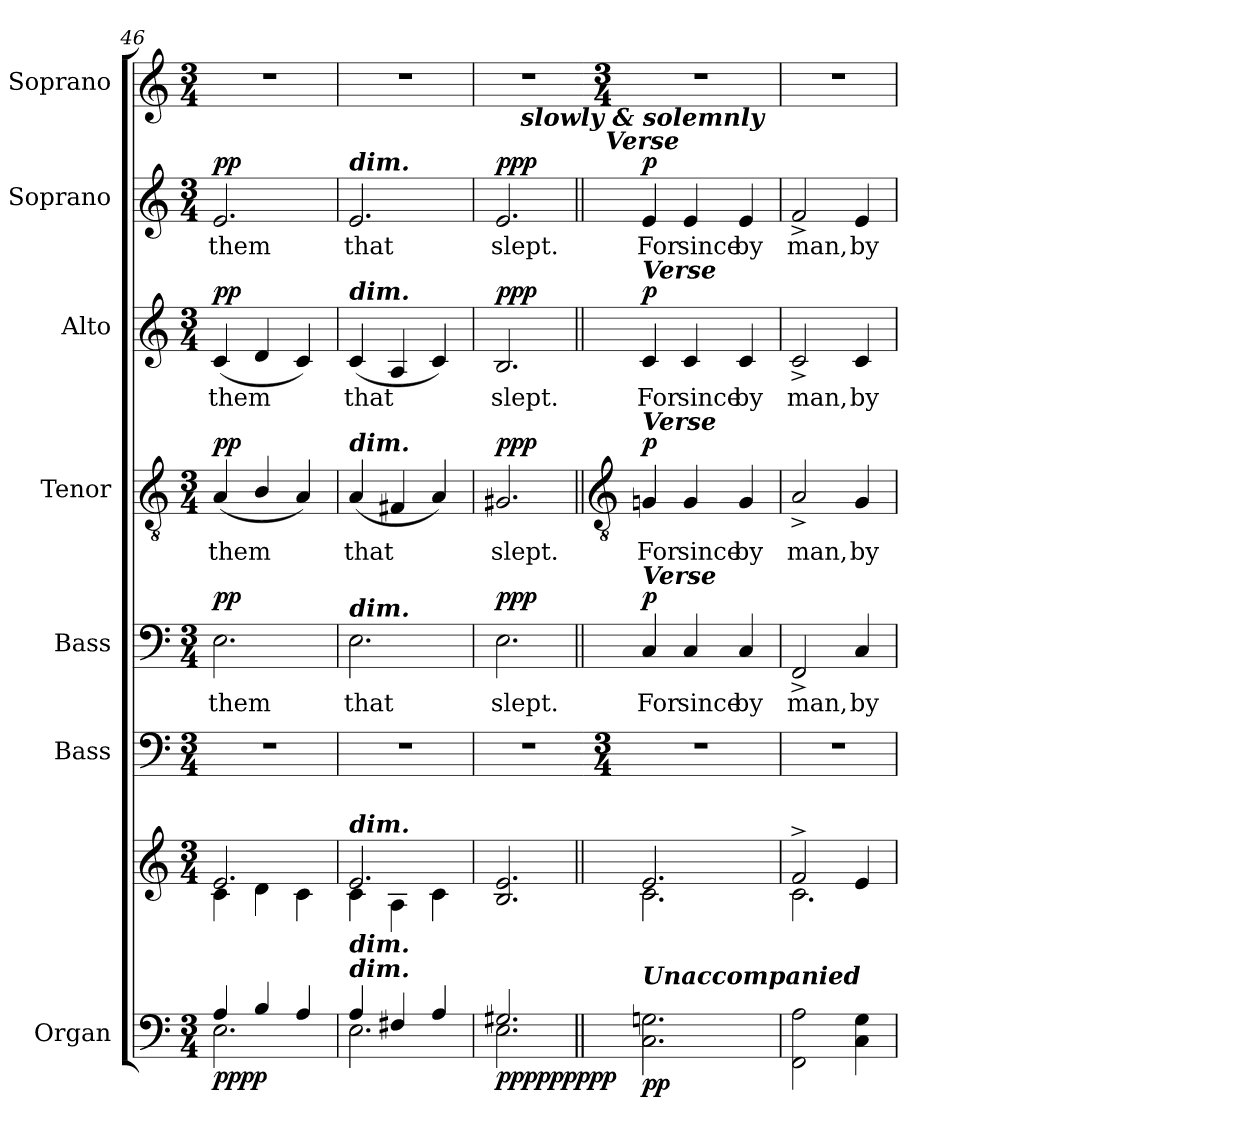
**kern	**kern	**dynam	**kern	**kern	**text	**dynam	**kern	**text	**dynam	**kern	**text	**dynam	**kern	**text	**dynam	**kern
*part7	*part7	*part7	*part6	*part5	*part5	*part5	*part4	*part4	*part4	*part3	*part3	*part3	*part2	*part2	*part2	*part1
*staff8	*staff7	*staff7/8	*staff6	*staff5	*staff5	*staff5	*staff4	*staff4	*staff4	*staff3	*staff3	*staff3	*staff2	*staff2	*staff2	*staff1
*I"Organ	*	*	*I"Bass	*I"Bass	*	*	*I"Tenor	*	*	*I"Alto	*	*	*I"Soprano	*	*	*I"Soprano
*	*	*	*I'B	*I'B	*	*	*I'T	*	*	*I'A	*	*	*I'S	*	*	*I'S
*clefF4	*clefG2	*	*clefF4	*clefF4	*	*	*clefGv2	*	*	*clefG2	*	*	*clefG2	*	*	*clefG2
*k[]	*k[]	*	*k[]	*k[]	*	*	*k[]	*	*	*k[]	*	*	*k[]	*	*	*k[]
*C:	*C:	*	*C:	*C:	*	*	*C:	*	*	*C:	*	*	*C:	*	*	*C:
*M3/4	*M3/4	*	*M3/4	*M3/4	*	*	*M3/4	*	*	*M3/4	*	*	*M3/4	*	*	*M3/4
=46	=46	=46	=46	=46	=46	=46	=46	=46	=46	=46	=46	=46	=46	=46	=46	=46
*^	*^	*	*	*	*	*	*	*	*	*	*	*	*	*	*	*
!	!	!	!	!LO:DY:b=2	!	!	!LO:LY:b	!	!	!LO:LY:b	!	!	!LO:LY:b	!	!	!LO:LY:b	!	!
!	!	!	!	!LO:DY:n=1:b	!	!	!	!LO:DY:b	!	!	!LO:DY:b	!	!	!LO:DY:b	!	!	!LO:DY:b	!
4A/	2.E\	2.e/	4c\	pp pp	2.r	2.E	them	pp	(<4A	them	pp	(<4c	them	pp	2.e	them	pp	2.r
4B/	.	.	4d\	.	.	.	.	.	4B/	.	.	4d	.	.	.	.	.	.
4A/	.	.	4c\	.	.	.	.	.	4A)	.	.	4c)	.	.	.	.	.	.
=47	=47	=47	=47	=47	=47	=47	=47	=47	=47	=47	=47	=47	=47	=47	=47	=47	=47	=47
!	!	!	!	!	!	!	!	!	!	!	!	!	!	!	!LO:TX:a:Bi:t=dim.	!	!	!
!	!	!	!	!	!	!	!	!	!	!	!	!LO:TX:a:Bi:t=dim.	!	!	!	!	!	!
!	!	!	!	!	!	!	!	!	!LO:TX:a:Bi:t=dim.	!	!	!	!	!	!	!	!	!
!	!	!	!	!	!	!LO:TX:a:Bi:t=dim.	!	!	!	!	!	!	!	!	!	!	!	!
!	!	!LO:TX:a:Bi:t=dim.	!	!	!	!	!	!	!	!	!	!	!	!	!	!	!	!
!LO:TX:a:Bi:t=dim.	!	!	!	!	!	!	!	!	!	!	!	!	!	!	!	!	!	!
!LO:TX:a:Bi:t=dim.	!	!	!	!	!	!	!	!	!	!	!	!	!	!	!	!	!	!
!	!	!	!	!	!	!	!LO:LY:b	!	!	!LO:LY:b	!	!	!LO:LY:b	!	!	!LO:LY:b	!	!
4A/	2.E\	2.e/	4c\	.	2.r	2.E	that	.	(<4A	that	.	(<4c	that	.	2.e	that	.	2.r
4F#X/	.	.	4A\	.	.	.	.	.	4F#X	.	.	4A	.	.	.	.	.	.
4A/	.	.	4c\	.	.	.	.	.	4A)	.	.	4c)	.	.	.	.	.	.
=48	=48	=48	=48	=48	=48	=48	=48	=48	=48	=48	=48	=48	=48	=48	=48	=48	=48	=48
!	!	!	!	!LO:DY:b=2	!	!	!LO:LY:b	!	!	!LO:LY:b	!	!	!LO:LY:b	!	!	!LO:LY:b	!	!
!	!	!	!	!LO:DY:n=1:b=2	!	!	!	!	!	!	!	!	!	!	!	!	!	!
!	!	!	!	!LO:DY:n=2:b	!	!	!	!LO:DY:b	!	!	!LO:DY:b	!	!	!LO:DY:b	!	!	!LO:DY:b	!
2.G#X/	2.E\	2.B/ 2.e/	2.ryy	ppp ppp ppp	2.r	2.E	slept.	ppp	2.G#X	slept.	ppp	2.B	slept.	ppp	2.e	slept.	ppp	2.r
!!LO:LB:g=z
=49||	=49||	=49||	=49||	=49	=49	=49||	=49	=49	=49||	=49	=49	=49||	=49	=49	=49||	=49	=49	=49
*	*	*	*	*	*	*	*	*	*clefGv2	*	*	*	*	*	*	*	*	*
*	*	*	*	*	*M3/4	*	*	*	*	*	*	*	*	*	*	*	*	*M3/4
!	!	!	!	!	!	!	!	!	!	!	!	!	!	!	!LO:TX:a:Bi:cj:t=slowly & solemnly\nVerse	!	!	!
!	!	!	!	!	!	!	!	!	!	!	!	!LO:TX:a:Bi:t=Verse	!	!	!	!	!	!
!	!	!	!	!	!	!	!	!	!LO:TX:a:Bi:t=Verse	!	!	!	!	!	!	!	!	!
!	!	!	!	!	!	!LO:TX:a:Bi:t=Verse	!	!	!	!	!	!	!	!	!	!	!	!
!LO:TX:a:Bi:t=Unaccompanied	!	!	!	!	!	!	!	!	!	!	!	!	!	!	!	!	!	!
!LO:N:vis=1	!	!	!	!LO:DY:b=2	!	!	!LO:LY:b	!	!	!LO:LY:b	!	!	!LO:LY:b	!	!	!LO:LY:b	!	!
!	!	!	!	!LO:DY:n=1:b	!	!	!	!LO:DY:b	!	!	!LO:DY:b	!	!	!LO:DY:b	!	!	!LO:DY:b	!
2.ryy	2.C\ 2.Gn\	2.e/	2.c\	p p	2.r	4C	For	p	4Gn	For	p	4c	For	p	4e	For	p	2.r
!	!	!	!	!	!	!	!LO:LY:b	!	!	!LO:LY:b	!	!	!LO:LY:b	!	!	!LO:LY:b	!	!
.	.	.	.	.	.	4C	since	.	4G	since	.	4c	since	.	4e	since	.	.
!	!	!	!	!	!	!	!LO:LY:b	!	!	!LO:LY:b	!	!	!LO:LY:b	!	!	!LO:LY:b	!	!
.	.	.	.	.	.	4C	by	.	4G	by	.	4c	by	.	4e	by	.	.
=50	=50	=50	=50	=50	=50	=50	=50	=50	=50	=50	=50	=50	=50	=50	=50	=50	=50	=50
!LO:N:vis=1	!	!	!	!	!	!	!LO:LY:b	!	!	!LO:LY:b	!	!	!LO:LY:b	!	!	!LO:LY:b	!	!
2.ryy	2FF\ 2A\	2f^/	2.c\	.	2.r	2FF^	man,	.	2A^	man,	.	2c^	man,	.	2f^	man,	.	2.r
!	!	!	!	!	!	!	!LO:LY:b	!	!	!LO:LY:b	!	!	!LO:LY:b	!	!	!LO:LY:b	!	!
.	4C\ 4G\	4e/	.	.	.	4C	by	.	4G	by	.	4c	by	.	4e	by	.	.
*v	*v	*	*	*	*	*	*	*	*	*	*	*	*	*	*	*	*	*
*	*v	*v	*	*	*	*	*	*	*	*	*	*	*	*	*	*	*
=	=	=	=	=	=	=	=	=	=	=	=	=	=	=	=	=
*-	*-	*-	*-	*-	*-	*-	*-	*-	*-	*-	*-	*-	*-	*-	*-	*-
